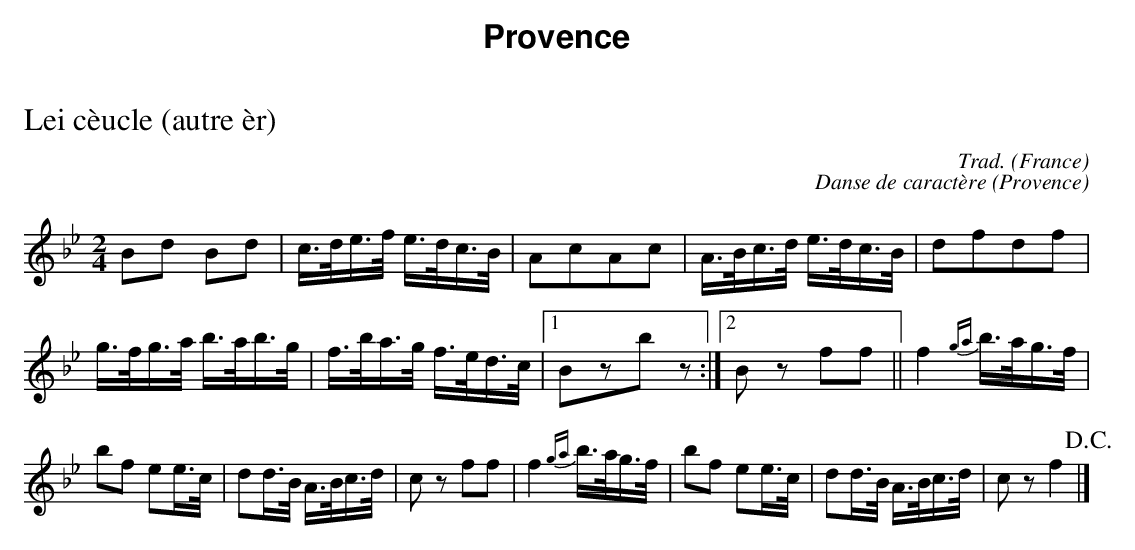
X:1
T:Lei cèucle (autre èr)
O:France
C:Trad.
M:2/4
L:1/16
K:Bb
B2d2 B2d2 | c>de>f e>dc>B |A2c2A2c2 | A>Bc>d e>dc>B | d2f2d2f2 | g>fg>a b>ab>g | f>ba>g f>ed>c |1 B2z2b2z2 :|2B2z2 f2f2 ||
f4 {ga}b>ag>f | b2f2 e2e>c | d2d>B A>Bc>d | c2z2 f2f2 | f4 {ga}b>ag>f | b2f2 e2e>c | d2d>B A>Bc>d |  c2z2 f4 !D.C.! |]
